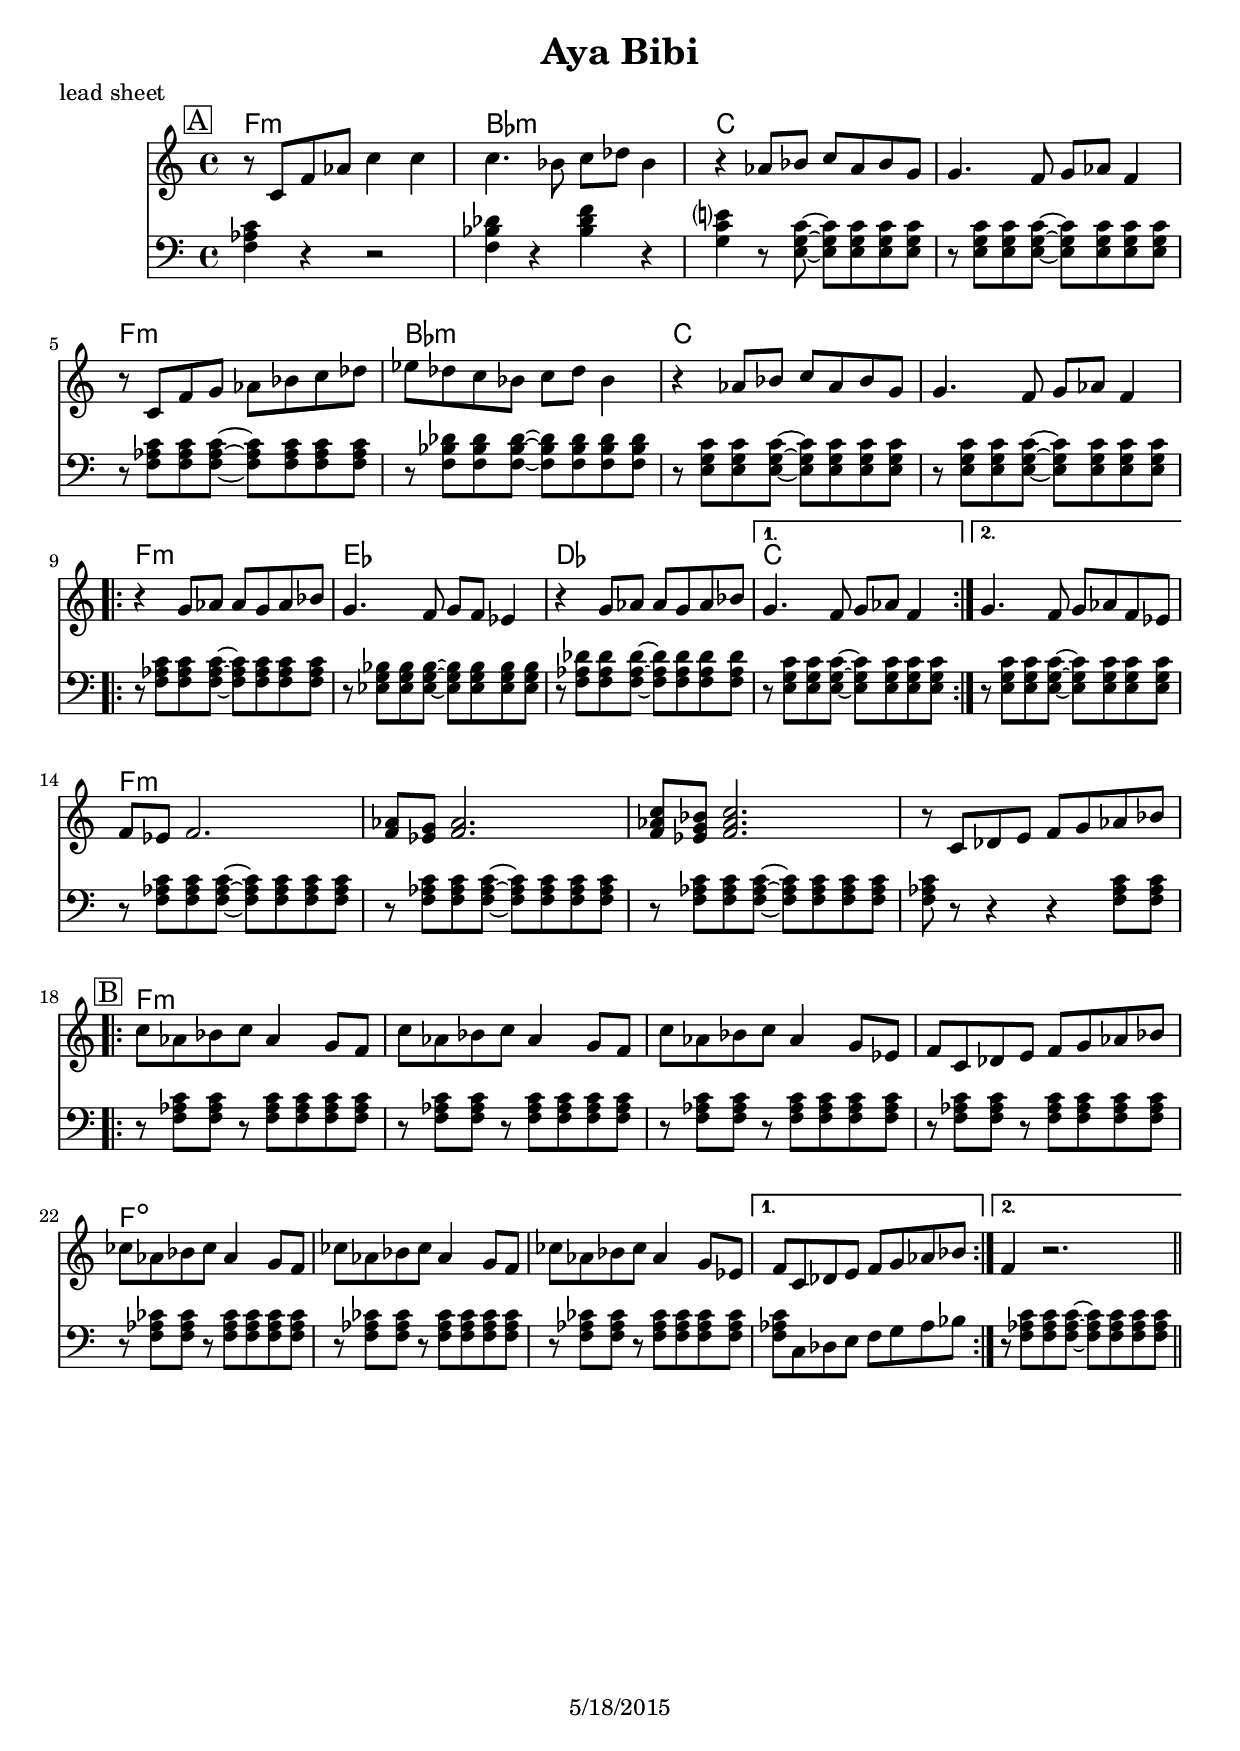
\version "2.12.1" 

\header {
  title = "Aya Bibi"
  composer = ""
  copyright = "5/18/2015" %date of latest edit
}

slash = {
	\override NoteHead #'style = #'slash
	\override Stem #'transparent = ##t
}

noslash = {
	\revert NoteHead #'style
	\revert Stem #'transparent
}

%music pieces

%part: melody
melody = { 
	\relative c' {
	\mark \markup { \box "A" }
	r8 c f aes c4 c | c4. bes8 c des bes4 | r4 aes8 bes c aes bes g | g4. f8 g aes f4 | \break 
	r8 c f g aes bes c des | ees des c bes c des bes4 | r4 aes8 bes c aes bes g | g4. f8 g aes f4 | \break 

	\repeat volta 2 {
		r4 g8 aes aes g aes bes | g4. f8 g f ees4 | r4 g8 aes aes g aes bes | 
		}
		\alternative {
			{ g4. f8 g aes f4 | }
			{ g4. f8 g aes f ees | \break }
			}
		f ees f2. | <f aes>8 <ees g> <f aes>2. | <f aes c>8 <ees g bes> <f aes c>2. | r8 c des e f g aes bes | \break
 
	\mark \markup { \box "B" }
	\repeat volta 2 {
		c aes bes c aes4 g8 f | c' aes bes c aes4 g8 f | c' aes bes c aes4 g8 ees | f c des e f g aes bes | 
		ces aes bes ces aes4 g8 f | ces' aes bes ces aes4 g8 f | ces' aes bes ces aes4 g8 ees | 
		}
		\alternative {
			{ f c des e f g aes bes | }
			{ f4 r2. | }
		} \bar "||" 
}
}

%part: tenor
tenor = {
  \relative c { \clef bass 
	\mark \markup { \box "A" }
	  <f aes c>4 r r2 | <f bes des>4 r <bes des f> r | 
	  <g c e?> r8 <e g c>~ <e g c> <e g c> <e g c> <e g c> |
      r <e g c> <e g c> <e g c>~~~ <e g c> <e g c> <e g c> <e g c> |
      r8 <f aes c> <f aes c> <f aes c>~~~ <f aes c> <f aes c> <f aes c> <f aes c> |
      r <f bes des> <f bes des> <f bes des>~~~ <f bes des> <f bes des> <f bes des> <f bes des> |
      r <e g c> <e g c> <e g c>~~~ <e g c> <e g c> <e g c> <e g c> |
      r <e g c> <e g c> <e g c>~~~ <e g c> <e g c> <e g c> <e g c> |

    \repeat volta 2 {
		\noslash {
		r8 <f aes c> <f aes c> <f aes c>~~~ <f aes c> <f aes c> <f aes c> <f aes c> |
		r <ees g bes> <ees g bes> <ees g bes>~~~ <ees g bes> <ees g bes> <ees g bes> <ees g bes> |
		r <f aes des> <f aes des> <f aes des>~~~ <f aes des> <f aes des> <f aes des> <f aes des> |
	  	}
		}
		\alternative {
			{ r <e g c> <e g c> <e g c>~~~ <e g c> <e g c> <e g c> <e g c> | } 
			{ r <e g c> <e g c> <e g c>~~~ <e g c> <e g c> <e g c> <e g c> | \break } 
			}
		r8 <f aes c> <f aes c> <f aes c>~~~ <f aes c> <f aes c> <f aes c> <f aes c> |
		r8 <f aes c> <f aes c> <f aes c>~~~ <f aes c> <f aes c> <f aes c> <f aes c> |
		r8 <f aes c> <f aes c> <f aes c>~~~ <f aes c> <f aes c> <f aes c> <f aes c> |
		<f aes c>8 r8 r4 r4 <f aes c>8 <f aes c> |  


	\mark \markup { \box "B" }
    \repeat volta 2 {
		r8 <f aes c> <f aes c> r <f aes c> <f aes c> <f aes c> <f aes c> |
		r8 <f aes c> <f aes c> r <f aes c> <f aes c> <f aes c> <f aes c> |
		r8 <f aes c> <f aes c> r <f aes c> <f aes c> <f aes c> <f aes c> |
		r8 <f aes c> <f aes c> r <f aes c> <f aes c> <f aes c> <f aes c> |
		r8 <f aes ces> <f aes ces> r <f aes ces> <f aes ces> <f aes ces> <f aes ces> |
		r8 <f aes ces> <f aes ces> r <f aes ces> <f aes ces> <f aes ces> <f aes ces> |
		r8 <f aes ces> <f aes ces> r <f aes ces> <f aes ces> <f aes ces> <f aes ces> |
     	}
		\alternative {
			{ \noslash { <f aes c>8 c des e f g aes bes | } }
			{ \noslash { r8 <f aes c> <f aes c> <f aes c>~~~ <f aes c> <f aes c> <f aes c> <f aes c> | } }
		}
  }
}

%part: changes
changes = \chordmode {
  f1:m | bes:m | c | c |
  f1:m | bes:m | c | c |
  
  f:m | ees | des | c | c |

  f:m | f:m | f:m | f:m |
  f:m | f:m | f:m | f:m |
  f:dim | f:dim | f:dim | f:dim |
}

%layout
\book { 
    \header { poet = "lead sheet" }
    \score {
      <<
        \new ChordNames { \set chordChanges = ##t \changes }
        
        \new Staff { 
          \melody
        }
        \new Staff { 
          \tenor
        }
      >>
    }
  }
  
\book {
	\score {
	  <<
		\new Staff {
		  \set Staff.midiInstrument = #"trumpet" \unfoldRepeats
			\melody
		}
		\new Staff {
		  \set Staff.midiInstrument = #"trumpet" \unfoldRepeats
			\tenor
		}
	  >>
		\midi { }
	}
}
  
  
